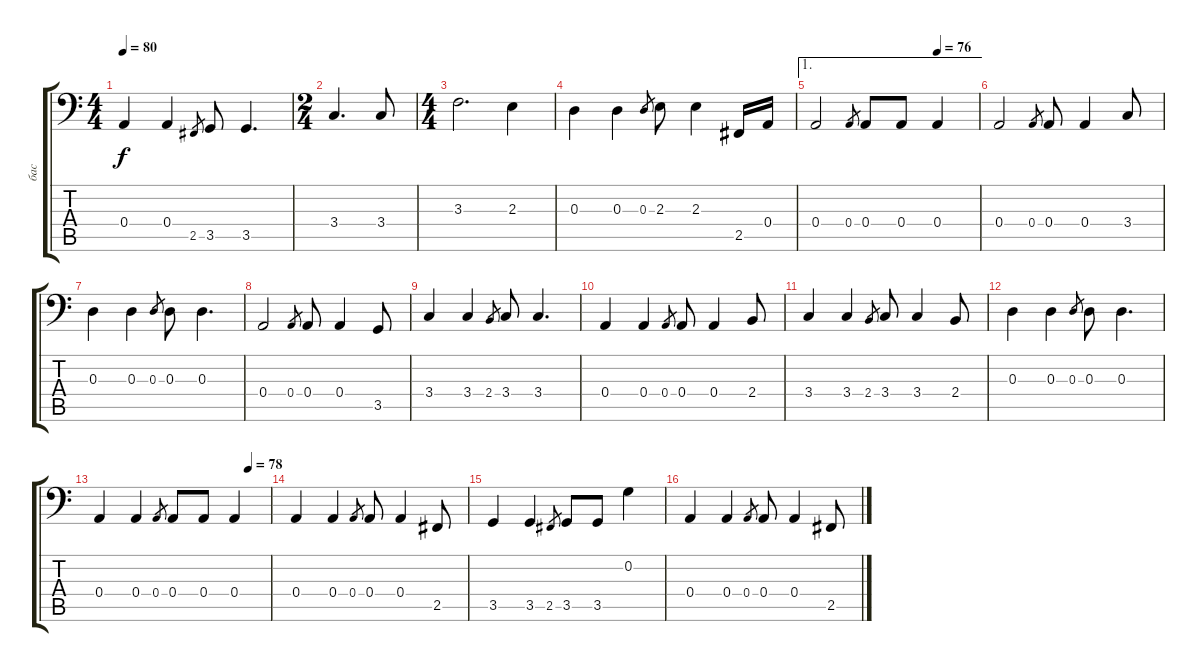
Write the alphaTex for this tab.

\track ("бас" "бас") {instrument acousticbass}
\staff {score tabs}
\tuning (C3 G2 D2 A1 E1 B0) {hide}
\ts (4 4)
\tempo 80
\clef f4
\ks aminor
0.4.4{dy f} 0.4.4 2.5.8{gr} 3.5.8 3.5.4{d} |
\ts (2 4)
3.4.4{d} 3.4.8 |
\ts (4 4)
3.3.2{d} 2.3.4 |
0.3.4 0.3.4 0.3.8{gr} 2.3.8 2.3.4 2.5.16 0.4.16 |
\ae 1
\tempo (76 0.75)
0.4.2 0.4.8{gr} 0.4.8 0.4.8 0.4.4 |
0.4.2 0.4.8{gr} 0.4.8 0.4.4 3.4.8 |
0.3.4 0.3.4 0.3.8{gr} 0.3.8 0.3.4{d} |
0.4.2 0.4.8{gr} 0.4.8 0.4.4 3.5.8 |
3.4.4 3.4.4 2.4.8{gr} 3.4.8 3.4.4{d} |
0.4.4 0.4.4 0.4.8{gr} 0.4.8 0.4.4 2.4.8 |
3.4.4 3.4.4 2.4.8{gr} 3.4.8 3.4.4 2.4.8 |
0.3.4 0.3.4 0.3.8{gr} 0.3.8 0.3.4{d} |
\tempo (78 0.875)
0.4.4 0.4.4 0.4.8{gr} 0.4.8 0.4.8 0.4.4 |
0.4.4 0.4.4 0.4.8{gr} 0.4.8 0.4.4 2.5.8 |
3.5.4 3.5.4 2.5.8{gr} 3.5.8 3.5.8 0.2.4 |
0.4.4 0.4.4 0.4.8{gr} 0.4.8 0.4.4 2.5.8
